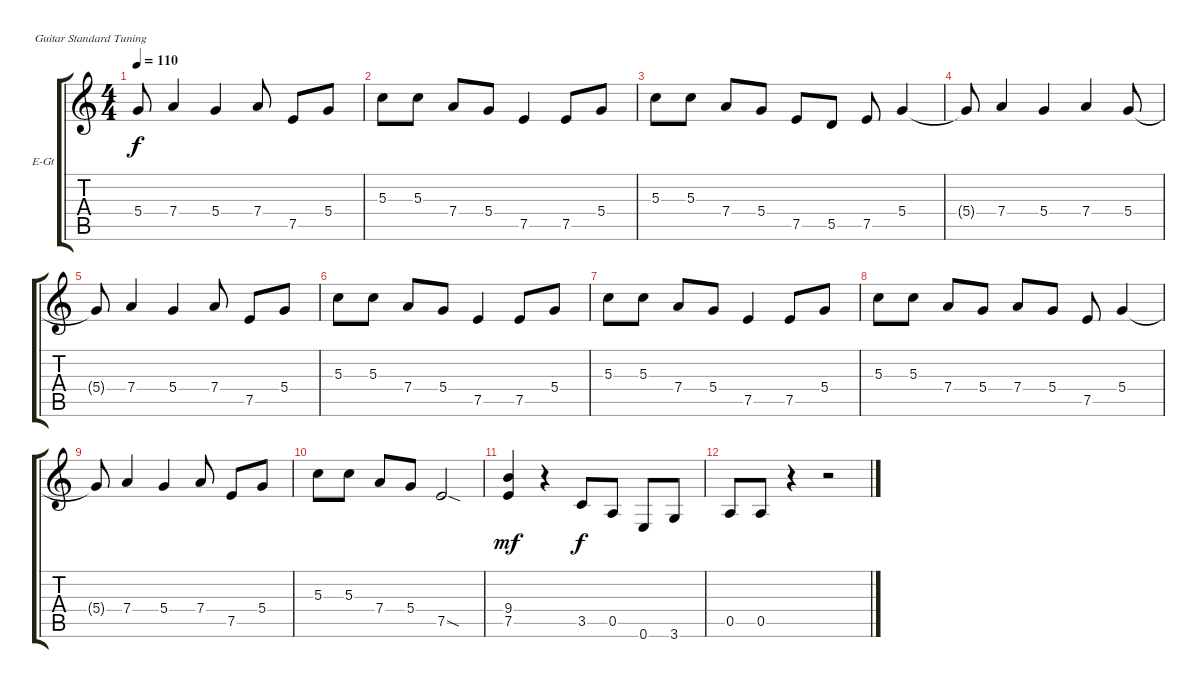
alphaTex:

\bracketExtendMode groupsimilarinstruments
\firstSystemTrackNameOrientation horizontal
\otherSystemsTrackNameOrientation horizontal
\track ("Äîðîæêà 4" "E-Gt") {instrument overdrivenguitar}
\staff {score tabs}
\tuning (E4 B3 G3 D3 A2 E2)
\ts (4 4)
\tempo 110
\clef g2
\ks c
5.4{t}.8{dy f} 7.4.4 5.4.4 7.4.8 7.5.8 5.4.8 |
5.3.8 5.3.8 7.4.8 5.4.8 7.5.4 7.5.8 5.4.8 |
5.3.8 5.3.8 7.4.8 5.4.8 7.5.8 5.5.8 7.5.8 5.4.4 |
5.4{t}.8 7.4.4 5.4.4 7.4.4 5.4.8 |
5.4{t}.8 7.4.4 5.4.4 7.4.8 7.5.8 5.4.8 |
5.3.8 5.3.8 7.4.8 5.4.8 7.5.4 7.5.8 5.4.8 |
5.3.8 5.3.8 7.4.8 5.4.8 7.5.4 7.5.8 5.4.8 |
5.3.8 5.3.8 7.4.8 5.4.8 7.4.8 5.4.8 7.5.8 5.4.4 |
5.4{t}.8 7.4.4 5.4.4 7.4.8 7.5.8 5.4.8 |
5.3.8 5.3.8 7.4.8 5.4.8 7.5{sod}.2 |
(9.4 7.5).4{dy mf} r.4 3.5.8{dy f} 0.5.8 0.6.8 3.6.8 |
0.5.8 0.5.8 r.4 r.2
